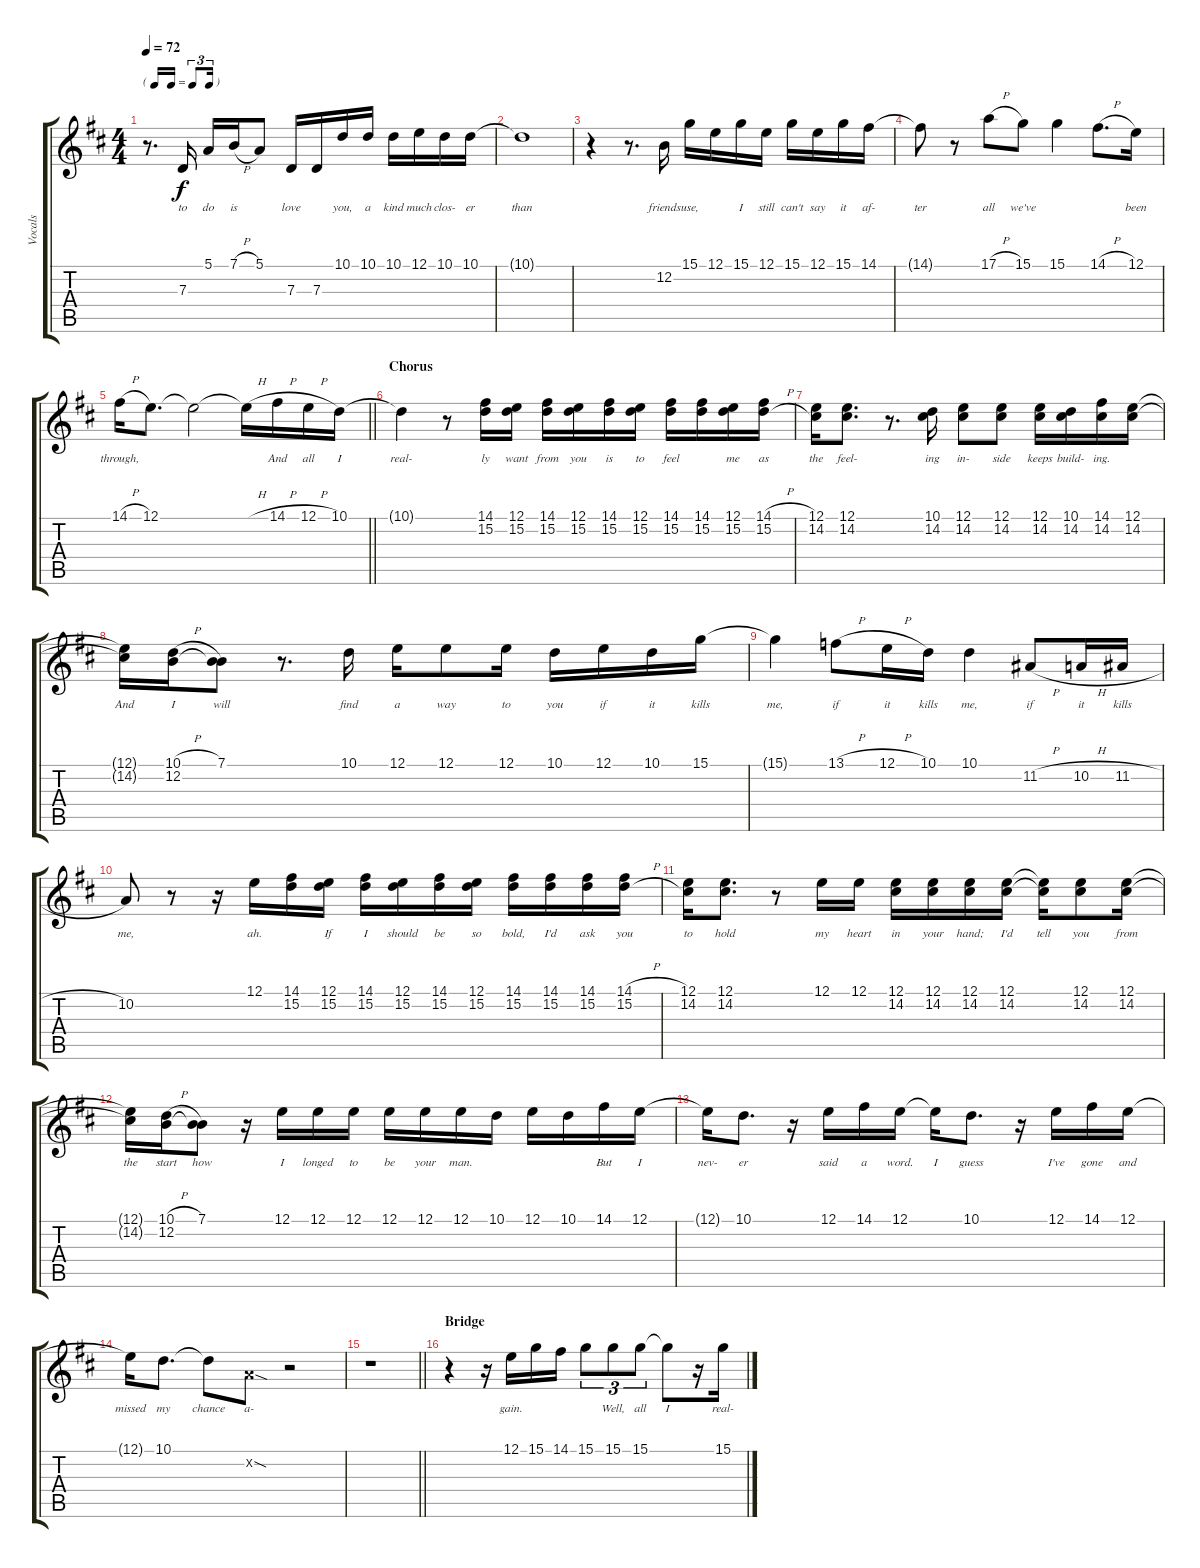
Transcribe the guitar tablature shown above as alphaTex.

\track ("Vocals" "Vocals") {instrument flute}
\staff {score tabs}
\tuning (E4 B3 G3 D3 A2 E2) {hide}
\ts (4 4)
\tf triplet16th
\tempo 72
\clef g2
\ks d
r.8{d dy f} 7.3.16{lyrics (0 "to") lyrics (1 "") lyrics (2 "") lyrics (3 "") lyrics (4 "")} 5.1.16{lyrics (0 "do") lyrics (1 "") lyrics (2 "") lyrics (3 "") lyrics (4 "")} 7.1{h}.16{lyrics (0 "is") lyrics (1 "") lyrics (2 "") lyrics (3 "") lyrics (4 "")} 5.1.8{lyrics (0 "") lyrics (1 "") lyrics (2 "") lyrics (3 "") lyrics (4 "")} 7.3.16{lyrics (0 "love") lyrics (1 "") lyrics (2 "") lyrics (3 "") lyrics (4 "")} 7.3.16{lyrics (0 "") lyrics (1 "") lyrics (2 "") lyrics (3 "") lyrics (4 "")} 10.1.16{lyrics (0 "you,") lyrics (1 "") lyrics (2 "") lyrics (3 "") lyrics (4 "")} 10.1.16{lyrics (0 "a") lyrics (1 "") lyrics (2 "") lyrics (3 "") lyrics (4 "")} 10.1.16{lyrics (0 "kind") lyrics (1 "") lyrics (2 "") lyrics (3 "") lyrics (4 "")} 12.1.16{lyrics (0 "much") lyrics (1 "") lyrics (2 "") lyrics (3 "") lyrics (4 "")} 10.1.16{lyrics (0 "clos-") lyrics (1 "") lyrics (2 "") lyrics (3 "") lyrics (4 "")} 10.1.16{lyrics (0 "er") lyrics (1 "") lyrics (2 "") lyrics (3 "") lyrics (4 "")} |
10.1{t}.1{lyrics (0 "than") lyrics (1 "") lyrics (2 "") lyrics (3 "") lyrics (4 "")} |
r.4 r.8{d} 12.2.16{lyrics (0 "friends") lyrics (1 "") lyrics (2 "") lyrics (3 "") lyrics (4 "")} 15.1.16{lyrics (0 "use,") lyrics (1 "") lyrics (2 "") lyrics (3 "") lyrics (4 "")} 12.1.16{lyrics (0 "") lyrics (1 "") lyrics (2 "") lyrics (3 "") lyrics (4 "")} 15.1.16{lyrics (0 "I") lyrics (1 "") lyrics (2 "") lyrics (3 "") lyrics (4 "")} 12.1.16{lyrics (0 "still") lyrics (1 "") lyrics (2 "") lyrics (3 "") lyrics (4 "")} 15.1.16{lyrics (0 "can't") lyrics (1 "") lyrics (2 "") lyrics (3 "") lyrics (4 "")} 12.1.16{lyrics (0 "say") lyrics (1 "") lyrics (2 "") lyrics (3 "") lyrics (4 "")} 15.1.16{lyrics (0 "it") lyrics (1 "") lyrics (2 "") lyrics (3 "") lyrics (4 "")} 14.1.16{lyrics (0 "af-") lyrics (1 "") lyrics (2 "") lyrics (3 "") lyrics (4 "")} |
14.1{t}.8{lyrics (0 "ter") lyrics (1 "") lyrics (2 "") lyrics (3 "") lyrics (4 "")} r.8 17.1{h}.8{lyrics (0 "all") lyrics (1 "") lyrics (2 "") lyrics (3 "") lyrics (4 "")} 15.1.8{lyrics (0 "we've") lyrics (1 "") lyrics (2 "") lyrics (3 "") lyrics (4 "")} 15.1.4{lyrics (0 "") lyrics (1 "") lyrics (2 "") lyrics (3 "") lyrics (4 "")} 14.1{h}.8{d lyrics (0 "") lyrics (1 "") lyrics (2 "") lyrics (3 "") lyrics (4 "")} 12.1.16{lyrics (0 "been") lyrics (1 "") lyrics (2 "") lyrics (3 "") lyrics (4 "")} |
\barLineRight lightlight
14.1{h}.16{lyrics (0 "through,") lyrics (1 "") lyrics (2 "") lyrics (3 "") lyrics (4 "")} 12.1.8{d lyrics (0 "") lyrics (1 "") lyrics (2 "") lyrics (3 "") lyrics (4 "")} 12.1{t}.2{lyrics (0 "") lyrics (1 "") lyrics (2 "") lyrics (3 "") lyrics (4 "")} 12.1{h t}.16{lyrics (0 "") lyrics (1 "") lyrics (2 "") lyrics (3 "") lyrics (4 "")} 14.1{h}.16{lyrics (0 "And") lyrics (1 "") lyrics (2 "") lyrics (3 "") lyrics (4 "")} 12.1{h}.16{lyrics (0 "all") lyrics (1 "") lyrics (2 "") lyrics (3 "") lyrics (4 "")} 10.1.16{lyrics (0 "I") lyrics (1 "") lyrics (2 "") lyrics (3 "") lyrics (4 "")} |
\section ("" "Chorus")
10.1{t}.4{lyrics (0 "real-") lyrics (1 "") lyrics (2 "") lyrics (3 "") lyrics (4 "")} r.8 (14.1 15.2).16{lyrics (0 "ly") lyrics (1 "") lyrics (2 "") lyrics (3 "") lyrics (4 "")} (12.1 15.2).16{lyrics (0 "want") lyrics (1 "") lyrics (2 "") lyrics (3 "") lyrics (4 "")} (14.1 15.2).16{lyrics (0 "from") lyrics (1 "") lyrics (2 "") lyrics (3 "") lyrics (4 "")} (12.1 15.2).16{lyrics (0 "you") lyrics (1 "") lyrics (2 "") lyrics (3 "") lyrics (4 "")} (14.1 15.2).16{lyrics (0 "is") lyrics (1 "") lyrics (2 "") lyrics (3 "") lyrics (4 "")} (12.1 15.2).16{lyrics (0 "to") lyrics (1 "") lyrics (2 "") lyrics (3 "") lyrics (4 "")} (14.1 15.2).16{lyrics (0 "feel") lyrics (1 "") lyrics (2 "") lyrics (3 "") lyrics (4 "")} (14.1 15.2).16{lyrics (0 "") lyrics (1 "") lyrics (2 "") lyrics (3 "") lyrics (4 "")} (12.1 15.2).16{lyrics (0 "me") lyrics (1 "") lyrics (2 "") lyrics (3 "") lyrics (4 "")} (14.1{h} 15.2{h}).16{lyrics (0 "as") lyrics (1 "") lyrics (2 "") lyrics (3 "") lyrics (4 "")} |
(12.1 14.2).16{lyrics (0 "the") lyrics (1 "") lyrics (2 "") lyrics (3 "") lyrics (4 "")} (12.1 14.2).8{d lyrics (0 "feel-") lyrics (1 "") lyrics (2 "") lyrics (3 "") lyrics (4 "")} r.8{d} (10.1 14.2).16{lyrics (0 "ing") lyrics (1 "") lyrics (2 "") lyrics (3 "") lyrics (4 "")} (12.1 14.2).8{lyrics (0 "in-") lyrics (1 "") lyrics (2 "") lyrics (3 "") lyrics (4 "")} (12.1 14.2).8{lyrics (0 "side") lyrics (1 "") lyrics (2 "") lyrics (3 "") lyrics (4 "")} (12.1 14.2).16{lyrics (0 "keeps") lyrics (1 "") lyrics (2 "") lyrics (3 "") lyrics (4 "")} (10.1 14.2).16{lyrics (0 "build-") lyrics (1 "") lyrics (2 "") lyrics (3 "") lyrics (4 "")} (14.1 14.2).16{lyrics (0 "ing.") lyrics (1 "") lyrics (2 "") lyrics (3 "") lyrics (4 "")} (12.1 14.2).16{lyrics (0 "") lyrics (1 "") lyrics (2 "") lyrics (3 "") lyrics (4 "")} |
(12.1{t} 14.2{t}).16{lyrics (0 "And") lyrics (1 "") lyrics (2 "") lyrics (3 "") lyrics (4 "")} (10.1{h} 12.2).16{lyrics (0 "I") lyrics (1 "") lyrics (2 "") lyrics (3 "") lyrics (4 "")} (7.1 12.2{t}).8{lyrics (0 "will") lyrics (1 "") lyrics (2 "") lyrics (3 "") lyrics (4 "")} r.8{d} 10.1.16{lyrics (0 "find") lyrics (1 "") lyrics (2 "") lyrics (3 "") lyrics (4 "")} 12.1.16{lyrics (0 "a") lyrics (1 "") lyrics (2 "") lyrics (3 "") lyrics (4 "")} 12.1.8{lyrics (0 "way") lyrics (1 "") lyrics (2 "") lyrics (3 "") lyrics (4 "")} 12.1.16{lyrics (0 "to") lyrics (1 "") lyrics (2 "") lyrics (3 "") lyrics (4 "")} 10.1.16{lyrics (0 "you") lyrics (1 "") lyrics (2 "") lyrics (3 "") lyrics (4 "")} 12.1.16{lyrics (0 "if") lyrics (1 "") lyrics (2 "") lyrics (3 "") lyrics (4 "")} 10.1.16{lyrics (0 "it") lyrics (1 "") lyrics (2 "") lyrics (3 "") lyrics (4 "")} 15.1.16{lyrics (0 "kills") lyrics (1 "") lyrics (2 "") lyrics (3 "") lyrics (4 "")} |
15.1{t}.4{lyrics (0 "me,") lyrics (1 "") lyrics (2 "") lyrics (3 "") lyrics (4 "")} 13.1{h}.8{lyrics (0 "if") lyrics (1 "") lyrics (2 "") lyrics (3 "") lyrics (4 "")} 12.1{h}.16{lyrics (0 "it") lyrics (1 "") lyrics (2 "") lyrics (3 "") lyrics (4 "")} 10.1.16{lyrics (0 "kills") lyrics (1 "") lyrics (2 "") lyrics (3 "") lyrics (4 "")} 10.1.4{lyrics (0 "me,") lyrics (1 "") lyrics (2 "") lyrics (3 "") lyrics (4 "")} 11.2{h}.8{lyrics (0 "if") lyrics (1 "") lyrics (2 "") lyrics (3 "") lyrics (4 "")} 10.2{h}.16{lyrics (0 "it") lyrics (1 "") lyrics (2 "") lyrics (3 "") lyrics (4 "")} 11.2{h}.16{lyrics (0 "kills") lyrics (1 "") lyrics (2 "") lyrics (3 "") lyrics (4 "")} |
10.2.8{lyrics (0 "me,") lyrics (1 "") lyrics (2 "") lyrics (3 "") lyrics (4 "")} r.8 r.16 12.1.16{lyrics (0 "ah.") lyrics (1 "") lyrics (2 "") lyrics (3 "") lyrics (4 "")} (14.1 15.2).16{lyrics (0 "") lyrics (1 "") lyrics (2 "") lyrics (3 "") lyrics (4 "")} (12.1 15.2).16{lyrics (0 "If") lyrics (1 "") lyrics (2 "") lyrics (3 "") lyrics (4 "")} (14.1 15.2).16{lyrics (0 "I") lyrics (1 "") lyrics (2 "") lyrics (3 "") lyrics (4 "")} (12.1 15.2).16{lyrics (0 "should") lyrics (1 "") lyrics (2 "") lyrics (3 "") lyrics (4 "")} (14.1 15.2).16{lyrics (0 "be") lyrics (1 "") lyrics (2 "") lyrics (3 "") lyrics (4 "")} (12.1 15.2).16{lyrics (0 "so") lyrics (1 "") lyrics (2 "") lyrics (3 "") lyrics (4 "")} (14.1 15.2).16{lyrics (0 "bold,") lyrics (1 "") lyrics (2 "") lyrics (3 "") lyrics (4 "")} (14.1 15.2).16{lyrics (0 "I'd") lyrics (1 "") lyrics (2 "") lyrics (3 "") lyrics (4 "")} (14.1 15.2).16{lyrics (0 "ask") lyrics (1 "") lyrics (2 "") lyrics (3 "") lyrics (4 "")} (14.1{h} 15.2{h}).16{lyrics (0 "you") lyrics (1 "") lyrics (2 "") lyrics (3 "") lyrics (4 "")} |
(12.1 14.2).16{lyrics (0 "to") lyrics (1 "") lyrics (2 "") lyrics (3 "") lyrics (4 "")} (12.1 14.2).8{d lyrics (0 "hold") lyrics (1 "") lyrics (2 "") lyrics (3 "") lyrics (4 "")} r.8 12.1.16{lyrics (0 "my") lyrics (1 "") lyrics (2 "") lyrics (3 "") lyrics (4 "")} 12.1.16{lyrics (0 "heart") lyrics (1 "") lyrics (2 "") lyrics (3 "") lyrics (4 "")} (12.1 14.2).16{lyrics (0 "in") lyrics (1 "") lyrics (2 "") lyrics (3 "") lyrics (4 "")} (12.1 14.2).16{lyrics (0 "your") lyrics (1 "") lyrics (2 "") lyrics (3 "") lyrics (4 "")} (12.1 14.2).16{lyrics (0 "hand;") lyrics (1 "") lyrics (2 "") lyrics (3 "") lyrics (4 "")} (12.1 14.2).16{lyrics (0 "I'd") lyrics (1 "") lyrics (2 "") lyrics (3 "") lyrics (4 "")} (12.1{t} 14.2{t}).16{lyrics (0 "tell") lyrics (1 "") lyrics (2 "") lyrics (3 "") lyrics (4 "")} (12.1 14.2).8{lyrics (0 "you") lyrics (1 "") lyrics (2 "") lyrics (3 "") lyrics (4 "")} (12.1 14.2).16{lyrics (0 "from") lyrics (1 "") lyrics (2 "") lyrics (3 "") lyrics (4 "")} |
(12.1{t} 14.2{t}).16{lyrics (0 "the") lyrics (1 "") lyrics (2 "") lyrics (3 "") lyrics (4 "")} (10.1{h} 12.2).16{lyrics (0 "start") lyrics (1 "") lyrics (2 "") lyrics (3 "") lyrics (4 "")} (7.1 12.2{t}).8{lyrics (0 "how") lyrics (1 "") lyrics (2 "") lyrics (3 "") lyrics (4 "")} r.16 12.1.16{lyrics (0 "I") lyrics (1 "") lyrics (2 "") lyrics (3 "") lyrics (4 "")} 12.1.16{lyrics (0 "longed") lyrics (1 "") lyrics (2 "") lyrics (3 "") lyrics (4 "")} 12.1.16{lyrics (0 "to") lyrics (1 "") lyrics (2 "") lyrics (3 "") lyrics (4 "")} 12.1.16{lyrics (0 "be") lyrics (1 "") lyrics (2 "") lyrics (3 "") lyrics (4 "")} 12.1.16{lyrics (0 "your") lyrics (1 "") lyrics (2 "") lyrics (3 "") lyrics (4 "")} 12.1.16{lyrics (0 "man.") lyrics (1 "") lyrics (2 "") lyrics (3 "") lyrics (4 "")} 10.1.16{lyrics (0 "") lyrics (1 "") lyrics (2 "") lyrics (3 "") lyrics (4 "")} 12.1.16{lyrics (0 "") lyrics (1 "") lyrics (2 "") lyrics (3 "") lyrics (4 "")} 10.1.16{lyrics (0 "") lyrics (1 "") lyrics (2 "") lyrics (3 "") lyrics (4 "")} 14.1.16{lyrics (0 "But") lyrics (1 "") lyrics (2 "") lyrics (3 "") lyrics (4 "")} 12.1.16{lyrics (0 "I") lyrics (1 "") lyrics (2 "") lyrics (3 "") lyrics (4 "")} |
12.1{t}.16{lyrics (0 "nev-") lyrics (1 "") lyrics (2 "") lyrics (3 "") lyrics (4 "")} 10.1.8{d lyrics (0 "er") lyrics (1 "") lyrics (2 "") lyrics (3 "") lyrics (4 "")} r.16 12.1.16{lyrics (0 "said") lyrics (1 "") lyrics (2 "") lyrics (3 "") lyrics (4 "")} 14.1.16{lyrics (0 "a") lyrics (1 "") lyrics (2 "") lyrics (3 "") lyrics (4 "")} 12.1.16{lyrics (0 "word.") lyrics (1 "") lyrics (2 "") lyrics (3 "") lyrics (4 "")} 12.1{t}.16{lyrics (0 "I") lyrics (1 "") lyrics (2 "") lyrics (3 "") lyrics (4 "")} 10.1.8{d lyrics (0 "guess") lyrics (1 "") lyrics (2 "") lyrics (3 "") lyrics (4 "")} r.16 12.1.16{lyrics (0 "I've") lyrics (1 "") lyrics (2 "") lyrics (3 "") lyrics (4 "")} 14.1.16{lyrics (0 "gone") lyrics (1 "") lyrics (2 "") lyrics (3 "") lyrics (4 "")} 12.1.16{lyrics (0 "and") lyrics (1 "") lyrics (2 "") lyrics (3 "") lyrics (4 "")} |
12.1{t}.16{lyrics (0 "missed") lyrics (1 "") lyrics (2 "") lyrics (3 "") lyrics (4 "")} 10.1.8{d lyrics (0 "my") lyrics (1 "") lyrics (2 "") lyrics (3 "") lyrics (4 "")} 10.1{t}.8{lyrics (0 "chance") lyrics (1 "") lyrics (2 "") lyrics (3 "") lyrics (4 "")} 10.2{sod x}.8{lyrics (0 "a-") lyrics (1 "") lyrics (2 "") lyrics (3 "") lyrics (4 "")} r.2 |
\barLineRight lightlight
r.1 |
\section ("" "Bridge")
r.4 r.16 12.1.16{lyrics (0 "gain.") lyrics (1 "") lyrics (2 "") lyrics (3 "") lyrics (4 "")} 15.1.16{lyrics (0 "") lyrics (1 "") lyrics (2 "") lyrics (3 "") lyrics (4 "")} 14.1.16{lyrics (0 "") lyrics (1 "") lyrics (2 "") lyrics (3 "") lyrics (4 "")} 15.1.8{tu (3 2) lyrics (0 "") lyrics (1 "") lyrics (2 "") lyrics (3 "") lyrics (4 "")} 15.1.8{tu (3 2) lyrics (0 "Well,") lyrics (1 "") lyrics (2 "") lyrics (3 "") lyrics (4 "")} 15.1.8{tu (3 2) lyrics (0 "all") lyrics (1 "") lyrics (2 "") lyrics (3 "") lyrics (4 "")} 15.1{t}.8{lyrics (0 "I") lyrics (1 "") lyrics (2 "") lyrics (3 "") lyrics (4 "")} r.16 15.1.16{lyrics (0 "real-") lyrics (1 "") lyrics (2 "") lyrics (3 "") lyrics (4 "")}
